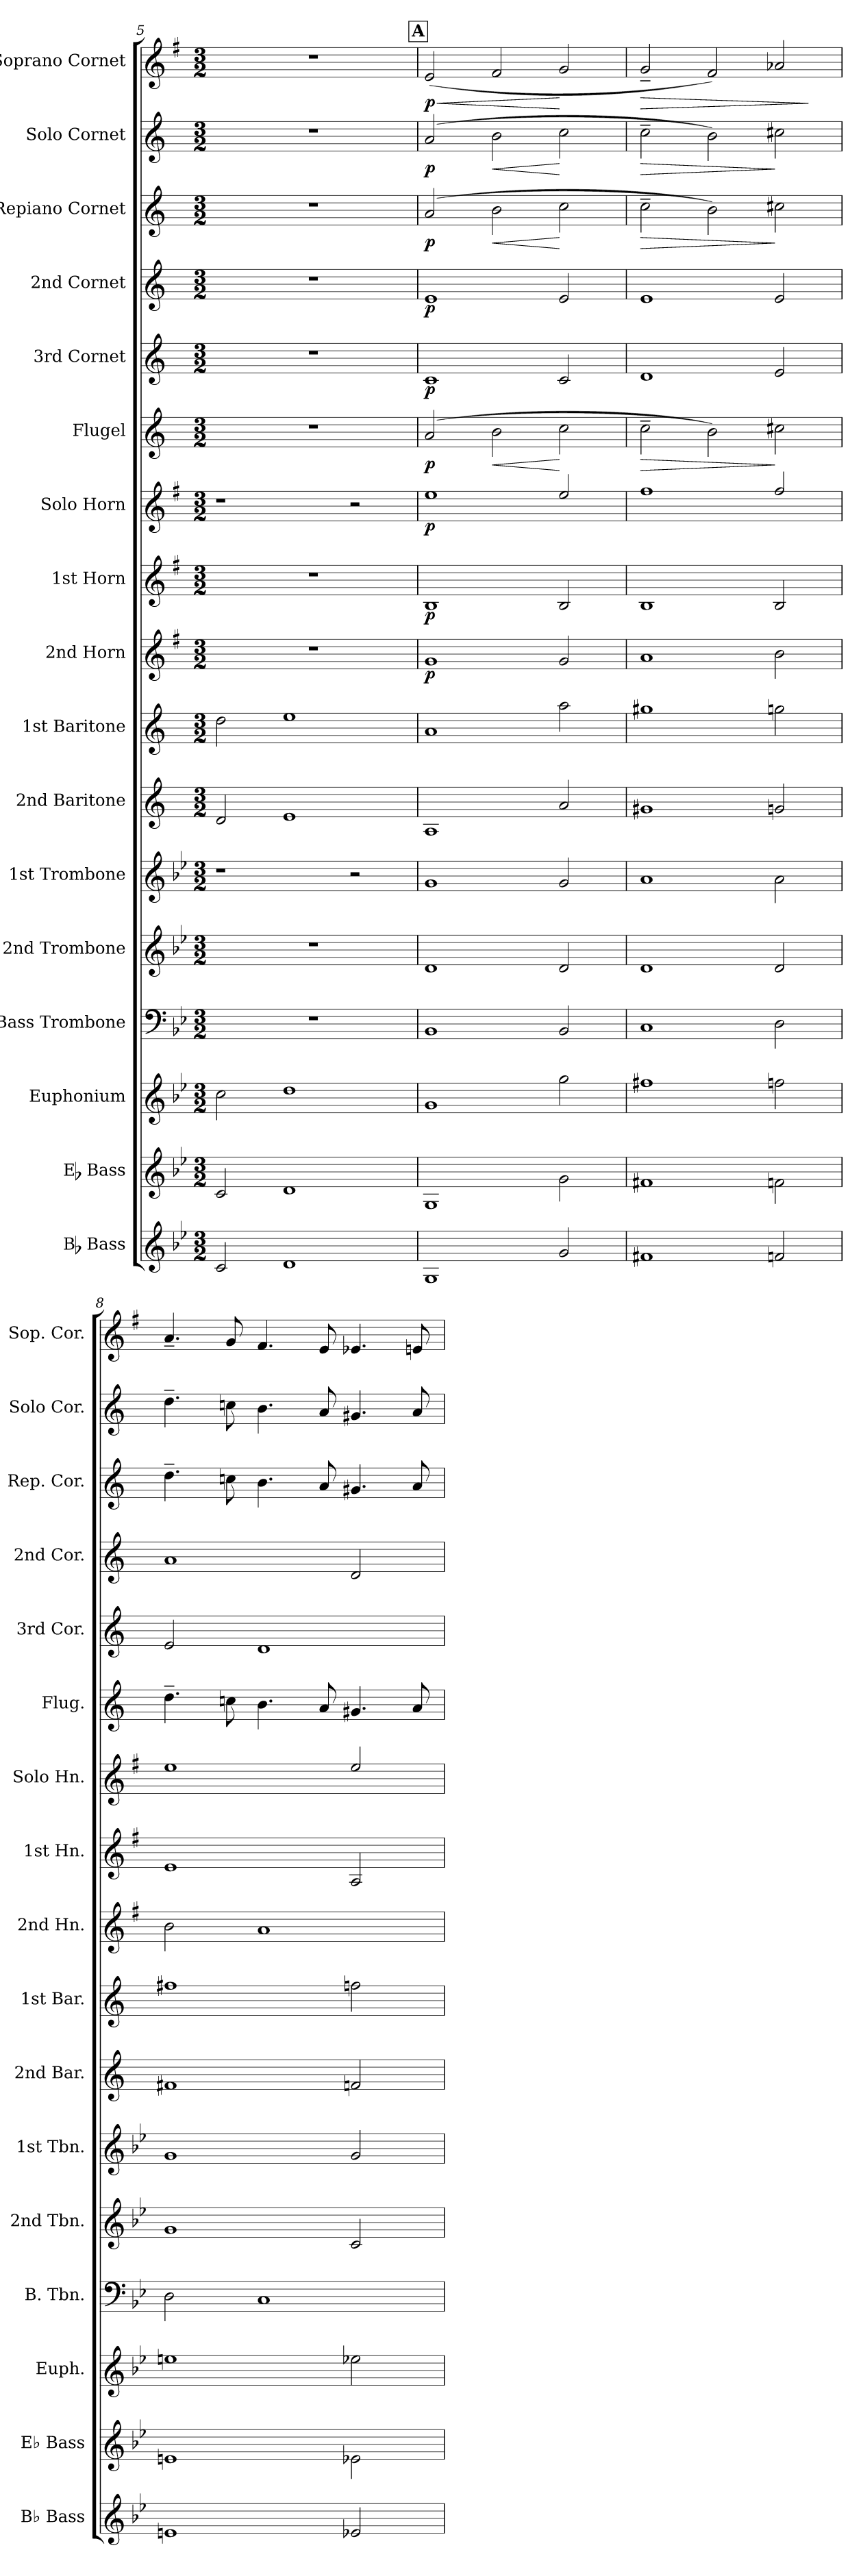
**kern	**kern	**kern	**kern	**kern	**kern	**kern	**kern	**kern	**dynam	**kern	**dynam	**kern	**dynam	**kern	**dynam	**kern	**dynam	**kern	**dynam	**kern	**dynam	**kern	**dynam	**kern	**dynam
*part17	*part16	*part15	*part14	*part13	*part12	*part11	*part10	*part9	*part9	*part8	*part8	*part7	*part7	*part6	*part6	*part5	*part5	*part4	*part4	*part3	*part3	*part2	*part2	*part1	*part1
*staff17	*staff16	*staff15	*staff14	*staff13	*staff12	*staff11	*staff10	*staff9	*staff9	*staff8	*staff8	*staff7	*staff7	*staff6	*staff6	*staff5	*staff5	*staff4	*staff4	*staff3	*staff3	*staff2	*staff2	*staff1	*staff1
*I"Bb Bass	*I"Eb Bass	*I"Euphonium	*I"Bass Trombone	*I"2nd Trombone	*I"1st Trombone	*I"2nd Baritone	*I"1st Baritone	*I"2nd Horn	*	*I"1st Horn	*	*I"Solo Horn	*	*I"Flugel	*	*I"3rd Cornet	*	*I"2nd Cornet	*	*I"Repiano Cornet	*	*I"Solo Cornet	*	*I"Soprano Cornet	*
*I'Bb Bass	*I'Eb Bass	*I'Euph.	*I'B. Tbn.	*I'2nd Tbn.	*I'1st Tbn.	*I'2nd Bar.	*I'1st Bar.	*I'2nd Hn.	*	*I'1st Hn.	*	*I'Solo Hn.	*	*I'Flug.	*	*I'3rd Cor.	*	*I'2nd Cor.	*	*I'Rep. Cor.	*	*I'Solo Cor.	*	*I'Sop. Cor.	*
*clefG2	*clefG2	*clefG2	*clefF4	*clefG2	*clefG2	*clefG2	*clefG2	*clefG2	*	*clefG2	*	*clefG2	*	*clefG2	*	*clefG2	*	*clefG2	*	*clefG2	*	*clefG2	*	*clefG2	*
*ITrd15c26	*ITrd12c21	*ITrd8c14	*	*ITrd8c14	*ITrd8c14	*ITrd4c7	*ITrd4c7	*ITrd4c7	*	*ITrd4c7	*	*ITrd4c7	*	*ITrd1c2	*	*ITrd1c2	*	*ITrd1c2	*	*ITrd1c2	*	*ITrd1c2	*	*ITrd1c2	*
*k[b-e-]	*k[b-e-]	*k[b-e-]	*k[b-e-]	*k[b-e-]	*k[b-e-]	*k[b-]	*k[b-]	*k[]	*	*k[]	*	*k[]	*	*k[b-e-]	*	*k[b-e-]	*	*k[b-e-]	*	*k[b-e-]	*	*k[b-e-]	*	*k[b-]	*
*	*g:	*	*g:	*	*	*	*	*a:	*	*a:	*	*a:	*	*	*	*	*	*	*	*	*	*	*	*d:	*
*M3/2	*M3/2	*M3/2	*M3/2	*M3/2	*M3/2	*M3/2	*M3/2	*M3/2	*	*M3/2	*	*M3/2	*	*M3/2	*	*M3/2	*	*M3/2	*	*M3/2	*	*M3/2	*	*M3/2	*
=5	=5	=5	=5	=5	=5	=5	=5	=5	=5	=5	=5	=5	=5	=5	=5	=5	=5	=5	=5	=5	=5	=5	=5	=5	=5
2CC/	2C/	2c\	1.r	1.r	1r	2G/	2g\	1.r	.	1.r	.	1r	.	1.r	.	1.r	.	1.r	.	1.r	.	1.r	.	1.r	.
1DD	1D	1d	.	.	.	1A	1a	.	.	.	.	.	.	.	.	.	.	.	.	.	.	.	.	.	.
.	.	.	.	.	2r	.	.	.	.	.	.	2r	.	.	.	.	.	.	.	.	.	.	.	.	.
!!LO:REH:place=s1:a:B:fs=14:t=A
=6	=6	=6	=6	=6	=6	=6	=6	=6	=6	=6	=6	=6	=6	=6	=6	=6	=6	=6	=6	=6	=6	=6	=6	=6	=6
!	!	!	!	!	!	!	!	!	!LO:DY:b	!	!LO:DY:b	!	!LO:DY:b	!	!LO:DY:b	!	!LO:DY:b	!	!LO:DY:b	!	!LO:DY:b	!	!LO:DY:b	!	!LO:HP:b
!	!	!	!	!	!	!	!	!	!	!	!	!	!	!	!	!	!	!	!	!	!	!	!	!	!LO:DY:n=1:b
1GGG	1GG	1G	1BB-	1D	1G	1D	1d	1c	p	1E	p	1a	p	(>2g/	p	1B-	p	1d	p	(>2g/	p	(>2g/	p	(>2d/	< p
!	!	!	!	!	!	!	!	!	!	!	!	!	!	!	!LO:HP:b	!	!	!	!	!	!LO:HP:b	!	!LO:HP:b	!	!
.	.	.	.	.	.	.	.	.	.	.	.	.	.	2a\	<	.	.	.	.	2a\	<	2a\	<	2e/	.
2GG/	2G\	2g\	2BB-/	2D/	2G/	2d/	2dd\	2c/	.	2E/	.	2a/	.	2b-\	[	2B-/	.	2d/	.	2b-\	[	2b-\	[	2f/	[
=7	=7	=7	=7	=7	=7	=7	=7	=7	=7	=7	=7	=7	=7	=7	=7	=7	=7	=7	=7	=7	=7	=7	=7	=7	=7
!	!	!	!	!	!	!	!	!	!	!	!	!	!	!	!LO:HP:b	!	!	!	!	!	!LO:HP:b	!	!LO:HP:b	!	!LO:HP:b
1FF#X	1F#X	1f#X	1C	1D	1A	1c#X	1cc#X	1d	.	1E	.	1b	.	2b-~\	>	1c	.	1d	.	2b-~\	>	2b-~\	>	2f~/	>
.	.	.	.	.	.	.	.	.	.	.	.	.	.	2a\)	.	.	.	.	.	2a\)	.	2a\)	.	2e/)	.
2FFn/	2Fn\	2fn\	2D\	2D/	2A\	2cn/	2ccn\	2e\	.	2E/	.	2b/	.	2bn\	]	2d/	.	2d/	.	2bn\	]	2bn\	]	2g-X/	.
.	.	.	.	.	.	.	.	.	.	.	.	.	.	.	.	.	.	.	.	.	.	.	.	.	]
=8	=8	=8	=8	=8	=8	=8	=8	=8	=8	=8	=8	=8	=8	=8	=8	=8	=8	=8	=8	=8	=8	=8	=8	=8	=8
1EEn	1En	1en	2D\	1G	1G	1Bn	1bn	2e\	.	1A	.	1a	.	4.cc~\	.	2d/	.	1g	.	4.cc~\	.	4.cc~\	.	4.g~/	.
.	.	.	.	.	.	.	.	.	.	.	.	.	.	8b-X\	.	.	.	.	.	8b-X\	.	8b-X\	.	8f/	.
.	.	.	1C	.	.	.	.	1d	.	.	.	.	.	4.a\	.	1c	.	.	.	4.a\	.	4.a\	.	4.e/	.
.	.	.	.	.	.	.	.	.	.	.	.	.	.	8g/	.	.	.	.	.	8g/	.	8g/	.	8d/	.
2EE-X/	2E-X\	2e-X\	.	2C/	2G/	2B-X/	2b-X\	.	.	2D/	.	2a/	.	4.f#X/	.	.	.	2c/	.	4.f#X/	.	4.f#X/	.	4.d-X/	.
.	.	.	.	.	.	.	.	.	.	.	.	.	.	8g/	.	.	.	.	.	8g/	.	8g/	.	8dn/	.
=	=	=	=	=	=	=	=	=	=	=	=	=	=	=	=	=	=	=	=	=	=	=	=	=	=
*-	*-	*-	*-	*-	*-	*-	*-	*-	*-	*-	*-	*-	*-	*-	*-	*-	*-	*-	*-	*-	*-	*-	*-	*-	*-
